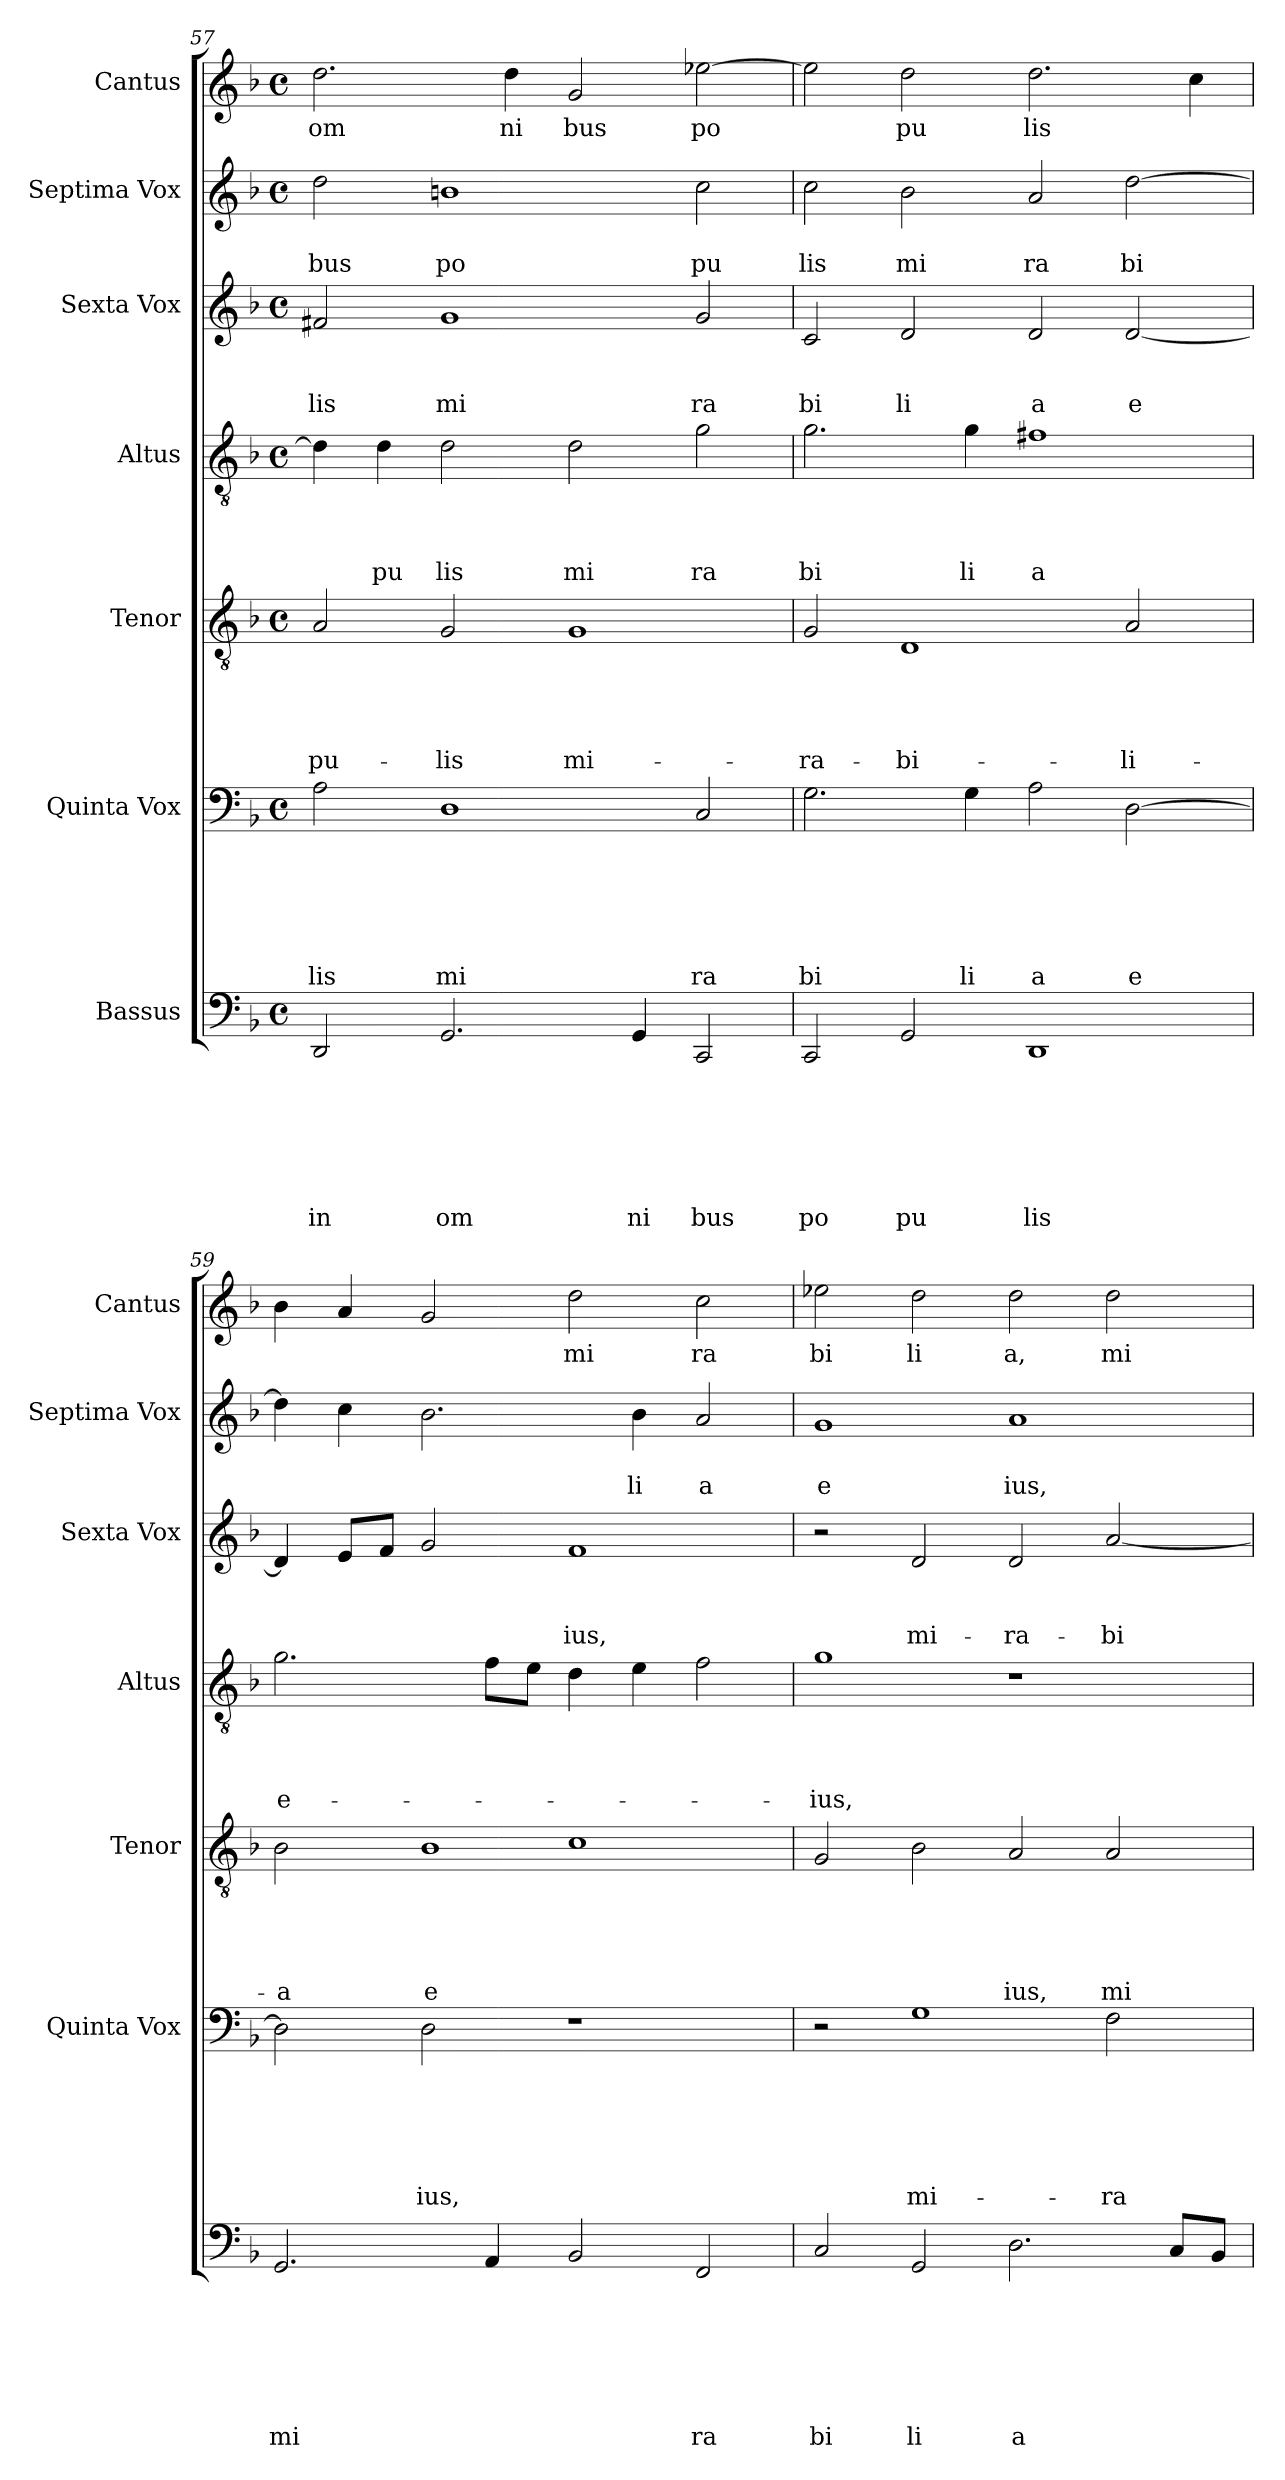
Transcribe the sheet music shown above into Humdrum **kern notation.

**kern	**text	**text	**text	**text	**text	**text	**text	**kern	**text	**text	**text	**text	**text	**text	**kern	**text	**text	**text	**text	**text	**kern	**text	**text	**text	**text	**kern	**text	**text	**text	**kern	**text	**text	**kern	**text
*part7	*part7	*part7	*part7	*part7	*part7	*part7	*part7	*part6	*part6	*part6	*part6	*part6	*part6	*part6	*part5	*part5	*part5	*part5	*part5	*part5	*part4	*part4	*part4	*part4	*part4	*part3	*part3	*part3	*part3	*part2	*part2	*part2	*part1	*part1
*staff7	*staff7	*staff7	*staff7	*staff7	*staff7	*staff7	*staff7	*staff6	*staff6	*staff6	*staff6	*staff6	*staff6	*staff6	*staff5	*staff5	*staff5	*staff5	*staff5	*staff5	*staff4	*staff4	*staff4	*staff4	*staff4	*staff3	*staff3	*staff3	*staff3	*staff2	*staff2	*staff2	*staff1	*staff1
*I"Bassus	*	*	*	*	*	*	*	*I"Quinta Vox	*	*	*	*	*	*	*I"Tenor	*	*	*	*	*	*I"Altus	*	*	*	*	*I"Sexta Vox	*	*	*	*I"Septima Vox	*	*	*I"Cantus	*
*	*	*	*	*	*	*	*	*I'Quinta Vox	*	*	*	*	*	*	*I'Tenor	*	*	*	*	*	*I'Altus	*	*	*	*	*I'Sexta Vox	*	*	*	*I'Septima Vox	*	*	*I'Cantus	*
*clefF4	*	*	*	*	*	*	*	*clefF4	*	*	*	*	*	*	*clefGv2	*	*	*	*	*	*clefGv2	*	*	*	*	*clefG2	*	*	*	*clefG2	*	*	*clefG2	*
*k[b-]	*	*	*	*	*	*	*	*k[b-]	*	*	*	*	*	*	*k[b-]	*	*	*	*	*	*k[b-]	*	*	*	*	*k[b-]	*	*	*	*k[b-]	*	*	*k[b-]	*
*F:	*	*	*	*	*	*	*	*F:	*	*	*	*	*	*	*F:	*	*	*	*	*	*F:	*	*	*	*	*F:	*	*	*	*F:	*	*	*F:	*
*M4/4	*	*	*	*	*	*	*	*M4/4	*	*	*	*	*	*	*M4/4	*	*	*	*	*	*M4/4	*	*	*	*	*M4/4	*	*	*	*M4/4	*	*	*M4/4	*
*met(c)	*	*	*	*	*	*	*	*met(c)	*	*	*	*	*	*	*met(c)	*	*	*	*	*	*met(c)	*	*	*	*	*met(c)	*	*	*	*met(c)	*	*	*met(c)	*
=57	=57	=57	=57	=57	=57	=57	=57	=57	=57	=57	=57	=57	=57	=57	=57	=57	=57	=57	=57	=57	=57	=57	=57	=57	=57	=57	=57	=57	=57	=57	=57	=57	=57	=57
!	!	!	!	!	!	!	!LO:LY:b	!	!	!	!	!	!	!LO:LY:b	!	!	!	!	!	!LO:LY:b	!	!	!	!	!	!	!	!	!LO:LY:b	!	!	!LO:LY:b	!	!LO:LY:b
2DD/	.	.	.	.	.	.	in	2A\	.	.	.	.	.	lis	2A/	.	.	.	.	-pu-	4d\]	.	.	.	.	2f#X/	.	.	lis	2dd\	.	bus	2.dd\	om
!	!	!	!	!	!	!	!	!	!	!	!	!	!	!	!	!	!	!	!	!	!	!	!	!	!LO:LY:b	!	!	!	!	!	!	!	!	!
.	.	.	.	.	.	.	.	.	.	.	.	.	.	.	.	.	.	.	.	.	4d\	.	.	.	pu	.	.	.	.	.	.	.	.	.
!	!	!	!	!	!	!	!LO:LY:b	!	!	!	!	!	!	!LO:LY:b	!	!	!	!	!	!LO:LY:b	!	!	!	!	!LO:LY:b	!	!	!	!LO:LY:b	!	!	!LO:LY:b	!	!
2.GG/	.	.	.	.	.	.	om	1D	.	.	.	.	.	mi	2G/	.	.	.	.	-lis	2d\	.	.	.	lis	1g	.	.	mi	1bn	.	po	.	.
!	!	!	!	!	!	!	!	!	!	!	!	!	!	!	!	!	!	!	!	!	!	!	!	!	!	!	!	!	!	!	!	!	!	!LO:LY:b
.	.	.	.	.	.	.	.	.	.	.	.	.	.	.	.	.	.	.	.	.	.	.	.	.	.	.	.	.	.	.	.	.	4dd\	ni
!	!	!	!	!	!	!	!	!	!	!	!	!	!	!	!	!	!	!	!	!LO:LY:b	!	!	!	!	!LO:LY:b	!	!	!	!	!	!	!	!	!LO:LY:b
.	.	.	.	.	.	.	.	.	.	.	.	.	.	.	1G	.	.	.	.	mi-	2d\	.	.	.	mi	.	.	.	.	.	.	.	2g/	bus
!	!	!	!	!	!	!	!LO:LY:b	!	!	!	!	!	!	!	!	!	!	!	!	!	!	!	!	!	!	!	!	!	!	!	!	!	!	!
4GG/	.	.	.	.	.	.	ni	.	.	.	.	.	.	.	.	.	.	.	.	.	.	.	.	.	.	.	.	.	.	.	.	.	.	.
!	!	!	!	!	!	!	!LO:LY:b	!	!	!	!	!	!	!LO:LY:b	!	!	!	!	!	!	!	!	!	!	!LO:LY:b	!	!	!	!LO:LY:b	!	!	!LO:LY:b	!	!LO:LY:b
2CC/	.	.	.	.	.	.	bus	2C/	.	.	.	.	.	ra	.	.	.	.	.	.	2g\	.	.	.	ra	2g/	.	.	ra	2cc\	.	pu	[>2ee-X\	po
=58	=58	=58	=58	=58	=58	=58	=58	=58	=58	=58	=58	=58	=58	=58	=58	=58	=58	=58	=58	=58	=58	=58	=58	=58	=58	=58	=58	=58	=58	=58	=58	=58	=58	=58
!	!	!	!	!	!	!	!LO:LY:b	!	!	!	!	!	!	!LO:LY:b	!	!	!	!	!	!LO:LY:b	!	!	!	!	!LO:LY:b	!	!	!	!LO:LY:b	!	!	!LO:LY:b	!	!
2CC/	.	.	.	.	.	.	po	2.G\	.	.	.	.	.	bi	2G/	.	.	.	.	-ra-	2.g\	.	.	.	bi	2c/	.	.	bi	2cc\	.	lis	2ee-\]	.
!	!	!	!	!	!	!	!LO:LY:b	!	!	!	!	!	!	!	!	!	!	!	!	!LO:LY:b	!	!	!	!	!	!	!	!	!LO:LY:b	!	!	!LO:LY:b	!	!LO:LY:b
2GG/	.	.	.	.	.	.	pu	.	.	.	.	.	.	.	1D	.	.	.	.	-bi-	.	.	.	.	.	2d/	.	.	li	2b-\	.	mi	2dd\	pu
!	!	!	!	!	!	!	!	!	!	!	!	!	!	!LO:LY:b	!	!	!	!	!	!	!	!	!	!	!LO:LY:b	!	!	!	!	!	!	!	!	!
.	.	.	.	.	.	.	.	4G\	.	.	.	.	.	li	.	.	.	.	.	.	4g\	.	.	.	li	.	.	.	.	.	.	.	.	.
!	!	!	!	!	!	!	!LO:LY:b	!	!	!	!	!	!	!LO:LY:b	!	!	!	!	!	!	!	!	!	!	!LO:LY:b	!	!	!	!LO:LY:b	!	!	!LO:LY:b	!	!LO:LY:b
1DD	.	.	.	.	.	.	lis	2A\	.	.	.	.	.	a	.	.	.	.	.	.	1f#X	.	.	.	a	2d/	.	.	a	2a/	.	ra	2.dd\	lis
!	!	!	!	!	!	!	!	!	!	!	!	!	!	!LO:LY:b	!	!	!	!	!	!LO:LY:b	!	!	!	!	!	!	!	!	!LO:LY:b	!	!	!LO:LY:b	!	!
.	.	.	.	.	.	.	.	[<2D\	.	.	.	.	.	e	2A/	.	.	.	.	-li-	.	.	.	.	.	[<2d/	.	.	e	[<2dd\	.	bi	.	.
.	.	.	.	.	.	.	.	.	.	.	.	.	.	.	.	.	.	.	.	.	.	.	.	.	.	.	.	.	.	.	.	.	4cc\	.
!!LO:LB:g=z
=59	=59	=59	=59	=59	=59	=59	=59	=59	=59	=59	=59	=59	=59	=59	=59	=59	=59	=59	=59	=59	=59	=59	=59	=59	=59	=59	=59	=59	=59	=59	=59	=59	=59	=59
!	!	!	!	!	!	!	!LO:LY:b	!	!	!	!	!	!	!	!	!	!	!	!	!LO:LY:b	!	!	!	!	!LO:LY:b	!	!	!	!	!	!	!	!	!
*	*	*	*	*	*	*	*	*	*	*	*	*	*	*	*^	*	*	*	*	*	*	*	*	*	*	*	*	*	*	*	*	*	*	*
2.GG/	.	.	.	.	.	.	mi	2D\]	.	.	.	.	.	.	2B-\	1ryy	.	.	.	.	-a	2.g\	.	.	.	e-	4d/]	.	.	.	4dd\]	.	.	4b-\	.
.	.	.	.	.	.	.	.	.	.	.	.	.	.	.	.	.	.	.	.	.	.	.	.	.	.	.	8e/L	.	.	.	4cc\	.	.	4a/	.
.	.	.	.	.	.	.	.	.	.	.	.	.	.	.	.	.	.	.	.	.	.	.	.	.	.	.	8f/J	.	.	.	.	.	.	.	.
!	!	!	!	!	!	!	!	!	!	!	!	!	!	!LO:LY:b	!	!	!	!	!	!	!LO:LY:b:rj	!	!	!	!	!	!	!	!	!	!	!	!	!	!
.	.	.	.	.	.	.	.	2D\	.	.	.	.	.	ius,	1B-	.	.	.	.	.	e	.	.	.	.	.	2g/	.	.	.	2.b-\	.	.	2g/	.
4AA/	.	.	.	.	.	.	.	.	.	.	.	.	.	.	.	.	.	.	.	.	.	8f\L	.	.	.	.	.	.	.	.	.	.	.	.	.
.	.	.	.	.	.	.	.	.	.	.	.	.	.	.	.	.	.	.	.	.	.	8e\J	.	.	.	.	.	.	.	.	.	.	.	.	.
!	!	!	!	!	!	!	!	!	!	!	!	!	!	!	!	!	!	!	!	!	!	!	!	!	!	!	!	!	!	!LO:LY:b	!	!	!	!	!LO:LY:b
2BB-/	.	.	.	.	.	.	.	1r	.	.	.	.	.	.	.	1c	.	.	.	.	.	4d\	.	.	.	.	1f	.	.	ius,	.	.	.	2dd\	mi
!	!	!	!	!	!	!	!	!	!	!	!	!	!	!	!	!	!	!	!	!	!	!	!	!	!	!	!	!	!	!	!	!	!LO:LY:b	!	!
.	.	.	.	.	.	.	.	.	.	.	.	.	.	.	.	.	.	.	.	.	.	4e\	.	.	.	.	.	.	.	.	4b-\	.	li	.	.
!	!	!	!	!	!	!	!LO:LY:b	!	!	!	!	!	!	!	!	!	!	!	!	!	!	!	!	!	!	!	!	!	!	!	!	!	!LO:LY:b	!	!LO:LY:b
2FF/	.	.	.	.	.	.	ra	.	.	.	.	.	.	.	2ryy	.	.	.	.	.	.	2f\	.	.	.	.	.	.	.	.	2a/	.	a	2cc\	ra
*	*	*	*	*	*	*	*	*	*	*	*	*	*	*	*v	*v	*	*	*	*	*	*	*	*	*	*	*	*	*	*	*	*	*	*	*
=60	=60	=60	=60	=60	=60	=60	=60	=60	=60	=60	=60	=60	=60	=60	=60	=60	=60	=60	=60	=60	=60	=60	=60	=60	=60	=60	=60	=60	=60	=60	=60	=60	=60	=60
!	!	!	!	!	!	!	!LO:LY:b	!	!	!	!	!	!	!	!	!	!	!	!	!	!	!	!	!	!LO:LY:b	!	!	!	!	!	!	!LO:LY:b	!	!LO:LY:b
2C/	.	.	.	.	.	.	bi	2r	.	.	.	.	.	.	2G/	.	.	.	.	.	1g	.	.	.	-ius,	2r	.	.	.	1g	.	e	2ee-X\	bi
!	!	!	!	!	!	!	!LO:LY:b	!	!	!	!	!	!	!LO:LY:b	!	!	!	!	!	!	!	!	!	!	!	!	!	!	!LO:LY:b	!	!	!	!	!LO:LY:b
2GG/	.	.	.	.	.	.	li	1G	.	.	.	.	.	mi-	2B-\	.	.	.	.	.	.	.	.	.	.	2d/	.	.	mi-	.	.	.	2dd\	li
!	!	!	!	!	!	!	!LO:LY:b	!	!	!	!	!	!	!	!	!	!	!	!	!LO:LY:b	!	!	!	!	!	!	!	!	!LO:LY:b	!	!	!LO:LY:b	!	!LO:LY:b
2.D\	.	.	.	.	.	.	a	.	.	.	.	.	.	.	2A/	.	.	.	.	ius,	1r	.	.	.	.	2d/	.	.	-ra-	1a	.	ius,	2dd\	a,
!	!	!	!	!	!	!	!	!	!	!	!	!	!	!LO:LY:b	!	!	!	!	!	!LO:LY:b	!	!	!	!	!	!	!	!	!LO:LY:b	!	!	!	!	!LO:LY:b
.	.	.	.	.	.	.	.	2F\	.	.	.	.	.	-ra-	2A/	.	.	.	.	mi	.	.	.	.	.	[<2a/	.	.	-bi-	.	.	.	2dd\	mi
8C/L	.	.	.	.	.	.	.	.	.	.	.	.	.	.	.	.	.	.	.	.	.	.	.	.	.	.	.	.	.	.	.	.	.	.
8BB-/J	.	.	.	.	.	.	.	.	.	.	.	.	.	.	.	.	.	.	.	.	.	.	.	.	.	.	.	.	.	.	.	.	.	.
=	=	=	=	=	=	=	=	=	=	=	=	=	=	=	=	=	=	=	=	=	=	=	=	=	=	=	=	=	=	=	=	=	=	=
*-	*-	*-	*-	*-	*-	*-	*-	*-	*-	*-	*-	*-	*-	*-	*-	*-	*-	*-	*-	*-	*-	*-	*-	*-	*-	*-	*-	*-	*-	*-	*-	*-	*-	*-
